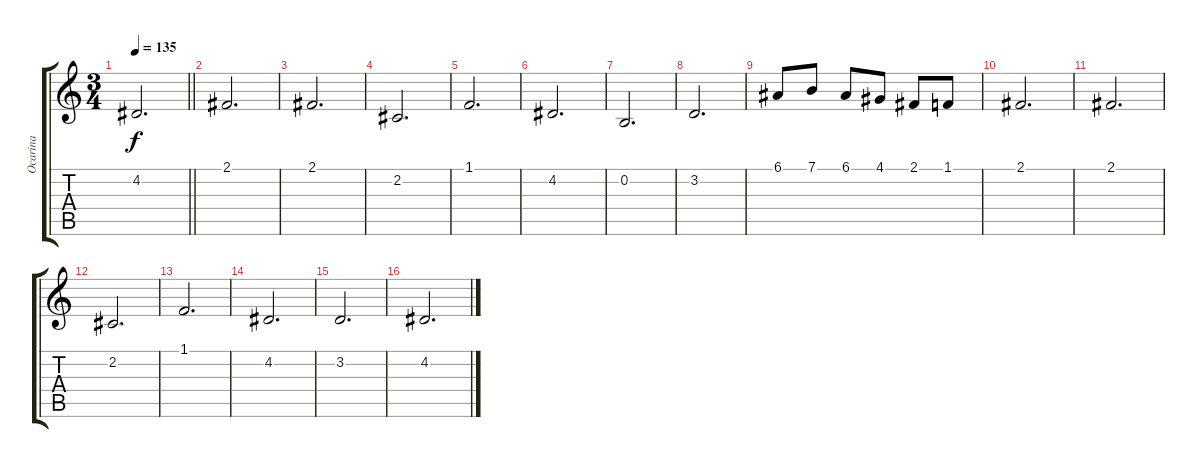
\track ("Ocarina" "Ocarina") {instrument ocarina}
\staff {score tabs}
\tuning (E4 B3 G3 D3 A2 E2) {hide}
\ts (3 4)
\tempo 135
\clef g2
\barLineRight lightlight
\ks c
4.2.2{d dy f} |
\section ("" "")
2.1.2{d volume 12} |
2.1.2{d} |
2.2.2{d} |
1.1.2{d} |
4.2.2{d} |
0.2.2{d} |
3.2.2{d} |
6.1.8 7.1.8 6.1.8 4.1.8 2.1.8 1.1.8 |
2.1.2{d} |
2.1.2{d} |
2.2.2{d} |
1.1.2{d} |
4.2.2{d} |
3.2.2{d} |
4.2.2{d}
